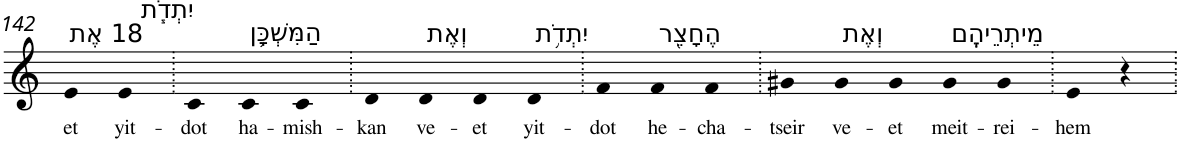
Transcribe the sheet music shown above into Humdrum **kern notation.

**kern	**text
*part1	*part1
*staff1	*staff1
*I"Piano	*
*I'Pno	*
!!LO:PB:g=z
*clefG2	*
*k[]	*
=142	=142
!LO:TX:a:t=18 אֶת	!
!	!LO:LY:b
4e	et
!LO:TX:a:t=יִתְדֹ֧ת	!
!	!LO:LY:b
4e	yit-
=143.	=143.
!	!LO:LY:b
4c	-dot
!LO:TX:a:t=הַמִּשְׁכָּ֛ן	!
!	!LO:LY:b
4c	ha-
!	!LO:LY:b
4c	-mish-
=144.	=144.
!	!LO:LY:b
4d	-kan
!LO:TX:a:t=וְאֶת	!
!	!LO:LY:b
4d	ve-
!	!LO:LY:b
4d	-et
!LO:TX:a:t=יִתְדֹ֥ת	!
!	!LO:LY:b
4d	yit-
=145.	=145.
!	!LO:LY:b
4f	-dot
!LO:TX:a:t=הֶחָצֵ֖ר	!
!	!LO:LY:b
4f	he-
!	!LO:LY:b
4f	-cha-
=146.	=146.
!	!LO:LY:b
4g#X	-tseir
!LO:TX:a:t=וְאֶת	!
!	!LO:LY:b
4g#	ve-
!	!LO:LY:b
4g#	-et
!LO:TX:a:t=מֵיתְרֵיהֶֽם	!
!	!LO:LY:b
4g#	meit-
!	!LO:LY:b
4g#	-rei-
=147.	=147.
!	!LO:LY:b
4e	-hem
4r	.
=.	=.
*-	*-
